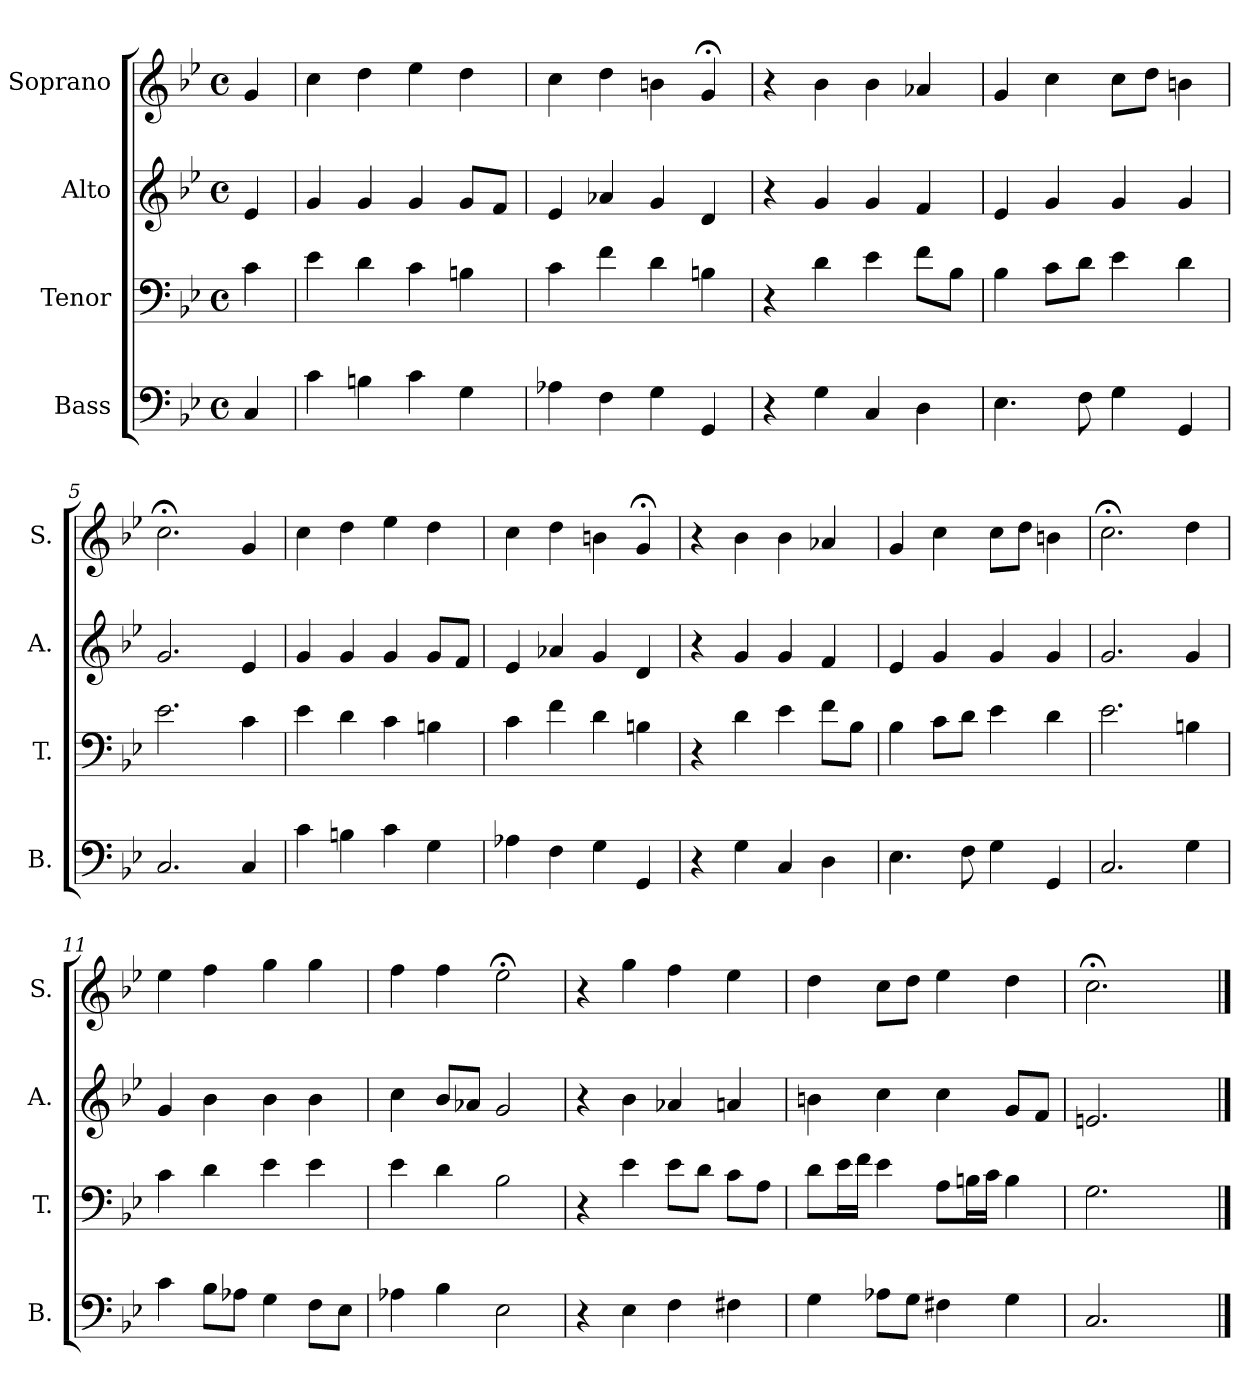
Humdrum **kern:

**kern	**kern	**kern	**kern
*part4	*part3	*part2	*part1
*staff4	*staff3	*staff2	*staff1
*I"Bass	*I"Tenor	*I"Alto	*I"Soprano
*I'B.	*I'T.	*I'A.	*I'S.
*clefF4	*clefF4	*clefG2	*clefG2
*k[b-e-]	*k[b-e-]	*k[b-e-]	*k[b-e-]
*g:	*g:	*g:	*g:
*M4/4	*M4/4	*M4/4	*M4/4
*met(c)	*met(c)	*met(c)	*met(c)
=	=	=	=
4C/	4c\	4e-/	4g/
=1	=1	=1	=1
4c\	4e-\	4g/	4cc\
4Bn\	4d\	4g/	4dd\
4c\	4c\	4g/	4ee-\
4G\	4Bn\	8g/L	4dd\
.	.	8f/J	.
=2	=2	=2	=2
4A-X\	4c\	4e-/	4cc\
4F\	4f\	4a-X/	4dd\
4G\	4d\	4g/	4bn\
4GG/	4Bn\	4d/	4g;</
=3	=3	=3	=3
4r	4r	4r	4r
4G\	4d\	4g/	4b-\
4C/	4e-\	4g/	4b-\
4D\	8f\L	4f/	4a-X/
.	8B-\J	.	.
=4	=4	=4	=4
4.E-\	4B-\	4e-/	4g/
.	8c\L	4g/	4cc\
8F\	8d\J	.	.
4G\	4e-\	4g/	8cc\L
.	.	.	8dd\J
4GG/	4d\	4g/	4bn\
=5	=5	=5	=5
2.C/	2.e-\	2.g/	2.cc;<\
4C/	4c\	4e-/	4g/
!!LO:LB:g=z
=6	=6	=6	=6
4c\	4e-\	4g/	4cc\
4Bn\	4d\	4g/	4dd\
4c\	4c\	4g/	4ee-\
4G\	4Bn\	8g/L	4dd\
.	.	8f/J	.
=7	=7	=7	=7
4A-X\	4c\	4e-/	4cc\
4F\	4f\	4a-X/	4dd\
4G\	4d\	4g/	4bn\
4GG/	4Bn\	4d/	4g;</
=8	=8	=8	=8
4r	4r	4r	4r
4G\	4d\	4g/	4b-\
4C/	4e-\	4g/	4b-\
4D\	8f\L	4f/	4a-X/
.	8B-\J	.	.
=9	=9	=9	=9
4.E-\	4B-\	4e-/	4g/
.	8c\L	4g/	4cc\
8F\	8d\J	.	.
4G\	4e-\	4g/	8cc\L
.	.	.	8dd\J
4GG/	4d\	4g/	4bn\
=10	=10	=10	=10
2.C/	2.e-\	2.g/	2.cc;<\
4G\	4Bn\	4g/	4dd\
!!LO:LB:g=z
=11	=11	=11	=11
4c\	4c\	4g/	4ee-\
8B-\L	4d\	4b-\	4ff\
8A-X\J	.	.	.
4G\	4e-\	4b-\	4gg\
8F\L	4e-\	4b-\	4gg\
8E-\J	.	.	.
=12	=12	=12	=12
4A-X\	4e-\	4cc\	4ff\
4B-\	4d\	8b-/L	4ff\
.	.	8a-X/J	.
2E-\	2B-\	2g/	2ee-;<\
=13	=13	=13	=13
4r	4r	4r	4r
4E-\	4e-\	4b-\	4gg\
4F\	8e-\L	4a-X/	4ff\
.	8d\J	.	.
4F#X\	8c\L	4an/	4ee-\
.	8A\J	.	.
=14	=14	=14	=14
4G\	8d\L	4bn\	4dd\
.	16e-\L	.	.
.	16f\JJ	.	.
8A-X\L	4e-\	4cc\	8cc\L
8G\J	.	.	8dd\J
4F#X\	8A\L	4cc\	4ee-\
.	16Bn\L	.	.
.	16c\JJ	.	.
4G\	4B\	8g/L	4dd\
.	.	8f/J	.
=15	=15	=15	=15
2.C/	2.G\	2.en/	2.cc;<\
4ryy	4ryy	4ryy	4ryy
==	==	==	==
*-	*-	*-	*-
